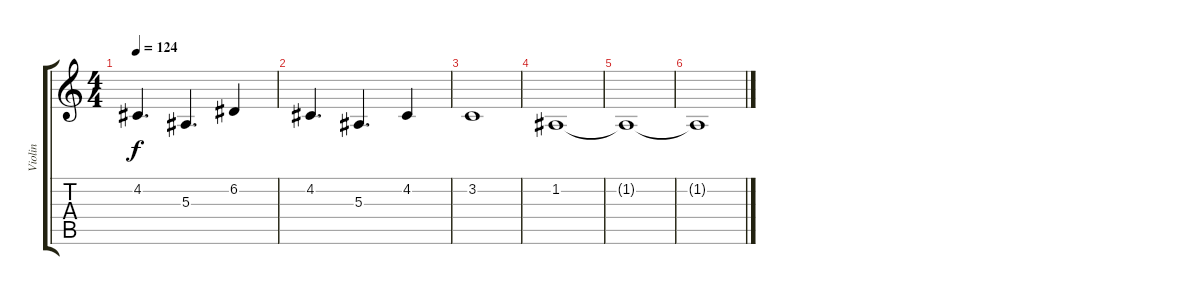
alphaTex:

\track ("Violin" "Violin") {instrument violin}
\staff {score tabs}
\tuning (D4 A3 F3 C3 G2 D2) {hide}
\ts (4 4)
\tempo 124
\clef g2
\ks c
4.2.4{d dy f} 5.3.4{d} 6.2.4 |
4.2.4{d} 5.3.4{d} 4.2.4 |
3.2.1 |
1.2.1 |
1.2{t}.1 |
1.2{t}.1{volume 4}
